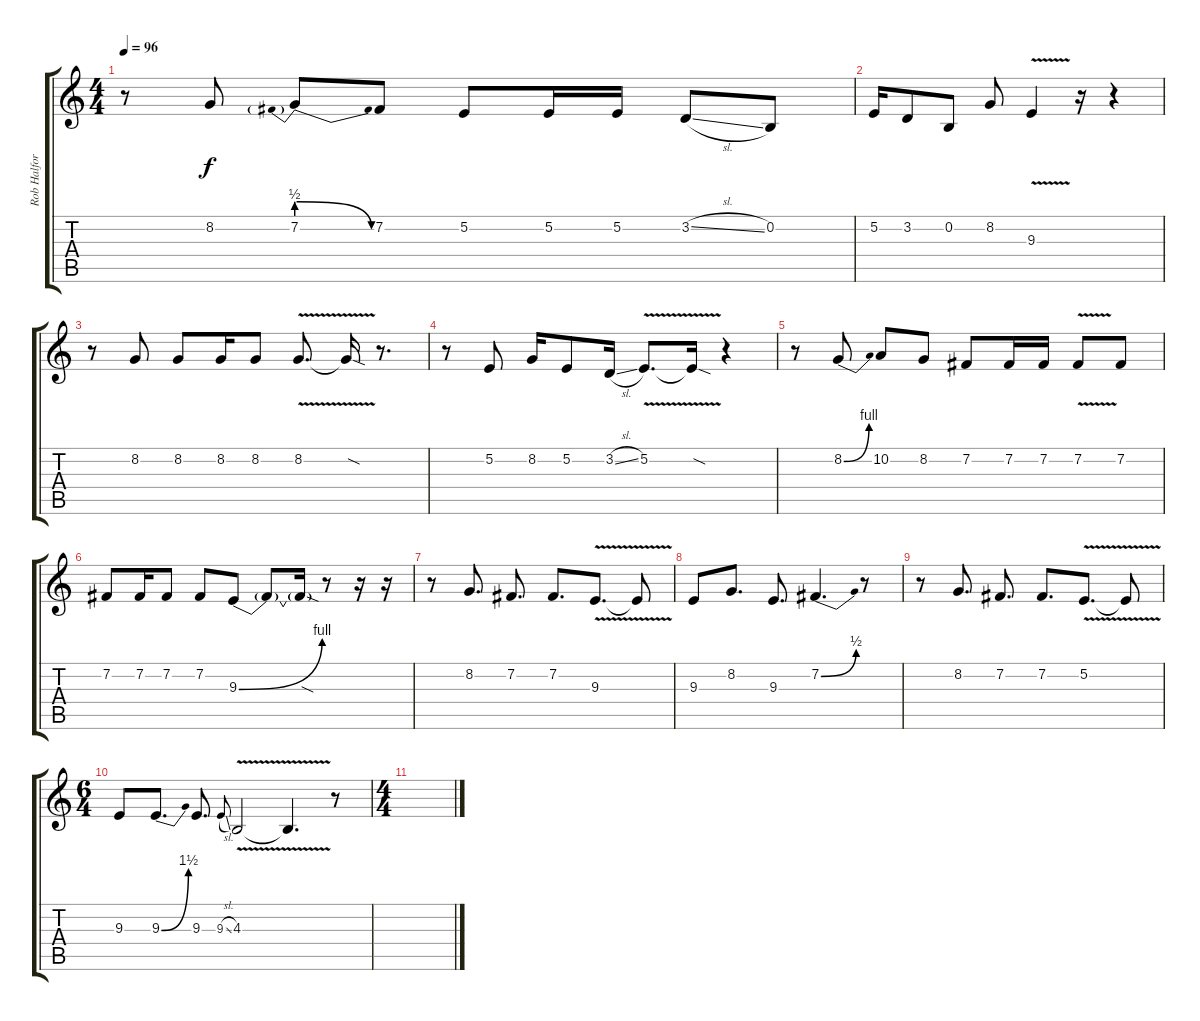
\track ("Rob Halford" "Rob Halfor") {instrument violin}
\staff {score tabs}
\tuning (E4 B3 G3 D3 A2 E2) {hide}
\ts (4 4)
\tempo 96
\clef g2
\ks c
r.8{dy f} 8.2.8 7.2{be (prebendrelease 0 2 60 0)}.8 7.2.8 5.2.8 5.2.16 5.2.16 3.2{sl}.8 0.2.8 |
5.2.16 3.2.8 0.2.8 8.2.8 9.3{v}.4 r.16 r.4 |
r.8 8.2.8 8.2.8 8.2.16 8.2.8 8.2{v}.8{d} 8.2{sod t}.16 r.8{d} |
r.8 5.2.8 8.2.16 5.2.8 3.2{sl}.16 5.2{v}.8{d} 5.2{sod t}.16 r.4 |
r.8 8.2{be (bend 0 0 60 4)}.8 10.2.8 8.2.8 7.2.8 7.2.16 7.2.16 7.2{v}.8 7.2.8 |
7.2.8 7.2.16 7.2.8 7.2.8 9.3{be (bend 0 0 60 4)}.8 9.3{t}.8 9.3{sod t}.16 r.8 r.16 r.16 |
r.8 8.2.8{d} 7.2.8{d} 7.2.8{d} 9.3{v}.8{d} 9.3{t}.8 |
9.3.8 8.2.8{d} 9.3.8{d} 7.2{be (bend 0 0 60 2)}.4{d} r.8 |
r.8 8.2.8{d} 7.2.8{d} 7.2.8{d} 5.2{v}.8{d} 5.2{t}.8 |
\ts (6 4)
9.3.8 9.3{be (bend 0 0 60 6)}.8{d} 9.3.8{d} 9.3{sl}.8{gr onbeat} 4.3{v}.2 4.3{t}.4{d} r.8 |
\ts (4 4)
